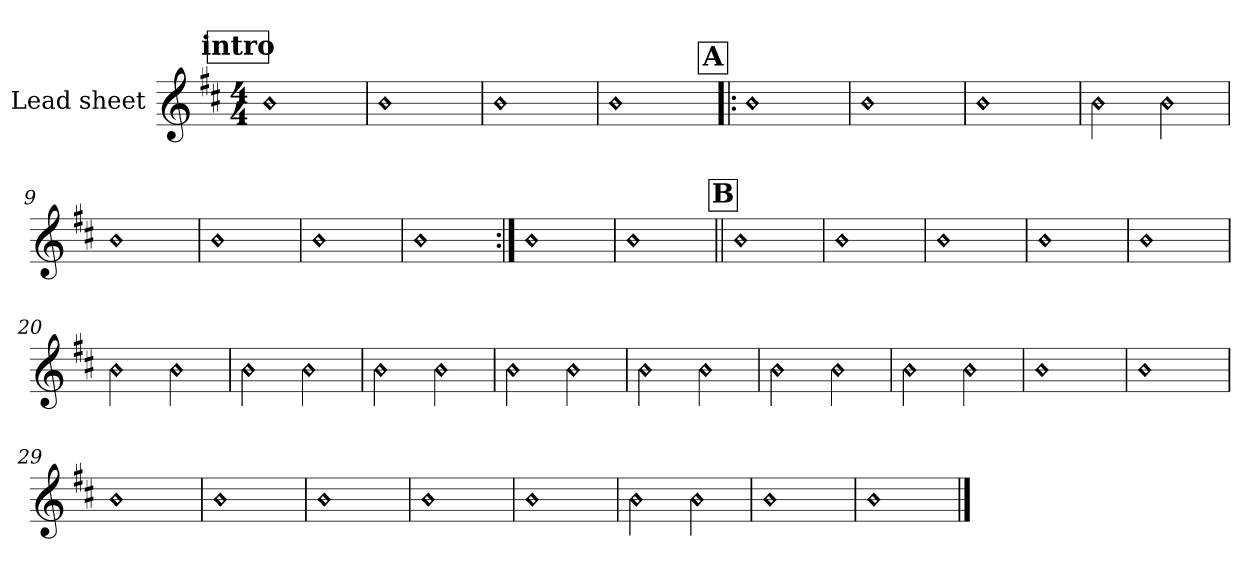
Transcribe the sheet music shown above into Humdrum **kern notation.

**kern
*part1
*staff1
*I"Lead sheet
*clefG2
*k[f#c#]
*D:
*M4/4
!!LO:REH:place=s1:a:t=intro
=1||
!LO:N:head=diamond
1b
=2
!LO:N:head=diamond
1b
=3
!LO:N:head=diamond
1b
=4
!LO:N:head=diamond
1b
!!LO:LB:g=z
!!LO:REH:place=s1:a:t=A
=5!|:
!LO:N:head=diamond
1b
=6
!LO:N:head=diamond
1b
=7
!LO:N:head=diamond
1b
=8
!LO:N:head=diamond
2b
!LO:N:head=diamond
2b
!!LO:LB:g=z
=9
!LO:N:head=diamond
1b
=10
!LO:N:head=diamond
1b
=11
!LO:N:head=diamond
1b
=12
!LO:N:head=diamond
1b
!!LO:LB:g=z
=13:|!
!LO:N:head=diamond
1b
=14
!LO:N:head=diamond
1b
!!LO:REH:place=s1:a:t=B
=15||
!LO:N:head=diamond
1b
=16
!LO:N:head=diamond
1b
!!LO:LB:g=z
=17
!LO:N:head=diamond
1b
=18
!LO:N:head=diamond
1b
=19
!LO:N:head=diamond
1b
=20
!LO:N:head=diamond
2b
!LO:N:head=diamond
2b
!!LO:LB:g=z
=21
!LO:N:head=diamond
2b
!LO:N:head=diamond
2b
=22
!LO:N:head=diamond
2b
!LO:N:head=diamond
2b
=23
!LO:N:head=diamond
2b
!LO:N:head=diamond
2b
=24
!LO:N:head=diamond
2b
!LO:N:head=diamond
2b
!!LO:LB:g=z
=25
!LO:N:head=diamond
2b
!LO:N:head=diamond
2b
=26
!LO:N:head=diamond
2b
!LO:N:head=diamond
2b
=27
!LO:N:head=diamond
1b
=28
!LO:N:head=diamond
1b
!!LO:LB:g=z
=29
!LO:N:head=diamond
1b
=30
!LO:N:head=diamond
1b
=31
!LO:N:head=diamond
1b
=32
!LO:N:head=diamond
1b
!!LO:LB:g=z
=33
!LO:N:head=diamond
1b
=34
!LO:N:head=diamond
2b
!LO:N:head=diamond
2b
=35
!LO:N:head=diamond
1b
=36
!LO:N:head=diamond
1b
==
*-
